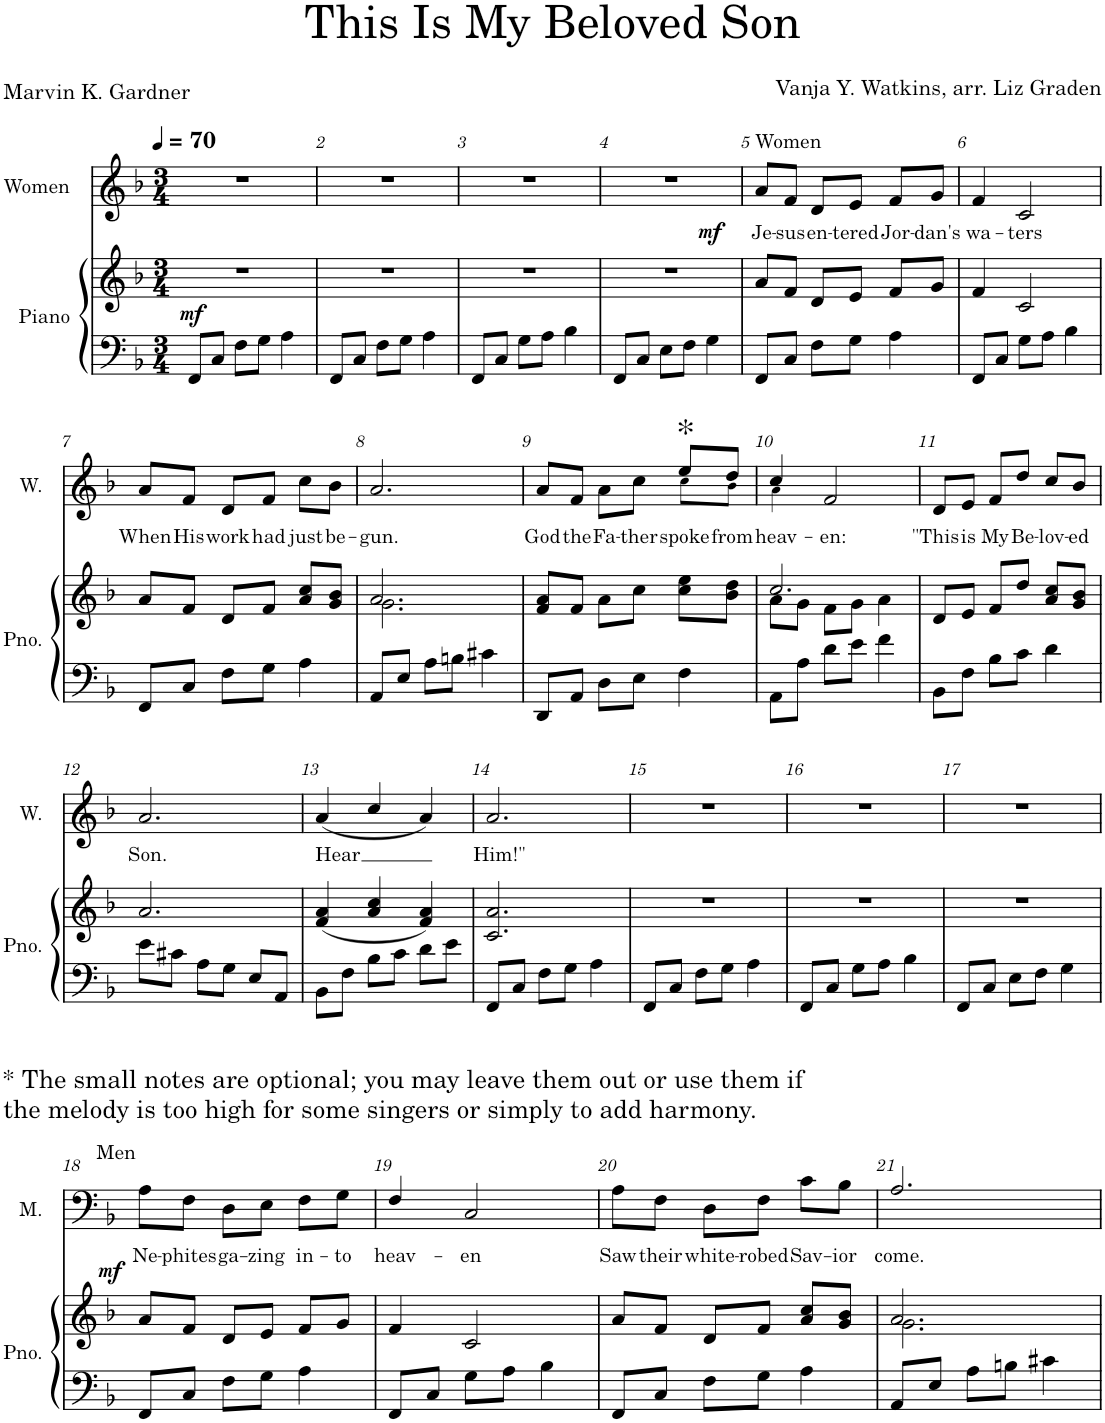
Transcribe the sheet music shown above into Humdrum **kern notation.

**kern	**kern	**dynam	**kern	**text	**dynam	**kern	**text	**dynam
*part3	*part3	*part3	*part2	*part2	*part2	*part1	*part1	*part1
*staff4	*staff3	*staff3/4	*staff2	*staff2	*staff2	*staff1	*staff1	*staff1
*I"Piano	*	*	*I"Men	*	*	*I"Women	*	*
*I'Pno.	*	*	*I'M.	*	*	*I'W.	*	*
*	*	*	*stria5	*	*	*	*	*
*clefF4	*clefG2	*	*clefF4	*	*	*clefG2	*	*
*k[b-]	*k[b-]	*	*k[b-]	*	*	*k[b-]	*	*
*M3/4	*M3/4	*	*M3/4	*	*	*M3/4	*	*
*MM70	*MM70	*	*MM70	*	*	*MM70	*	*
=1	=1	=1	=1	=1	=1	=1	=1	=1
!	!	!LO:DY:b	!	!	!	!	!	!
8FF/L	2.r	mf	2.r	.	.	2.r	.	.
8C/J	.	.	.	.	.	.	.	.
8F\L	.	.	.	.	.	.	.	.
8G\J	.	.	.	.	.	.	.	.
4A\	.	.	.	.	.	.	.	.
=2	=2	=2	=2	=2	=2	=2	=2	=2
8FF/L	2.r	.	2.r	.	.	2.r	.	.
8C/J	.	.	.	.	.	.	.	.
8F\L	.	.	.	.	.	.	.	.
8G\J	.	.	.	.	.	.	.	.
4A\	.	.	.	.	.	.	.	.
=3	=3	=3	=3	=3	=3	=3	=3	=3
8FF/L	2.r	.	2.r	.	.	2.r	.	.
8C/J	.	.	.	.	.	.	.	.
8G\L	.	.	.	.	.	.	.	.
8A\J	.	.	.	.	.	.	.	.
4B-\	.	.	.	.	.	.	.	.
=4	=4	=4	=4	=4	=4	=4	=4	=4
!	!	!	!	!	!	!	!	!LO:DY:b
8FF/L	2.r	.	2.r	.	.	2.r	.	mf
8C/J	.	.	.	.	.	.	.	.
8E\L	.	.	.	.	.	.	.	.
8F\J	.	.	.	.	.	.	.	.
4G\	.	.	.	.	.	.	.	.
=5	=5	=5	=5	=5	=5	=5	=5	=5
!	!	!	!	!	!	!LO:TX:a:t=Women	!	!
!	!	!	!	!	!	!	!LO:LY:b	!
8FF/L	8a/L	.	2.r	.	.	8a/L	Je-	.
!	!	!	!	!	!	!	!LO:LY:b	!
8C/J	8f/J	.	.	.	.	8f/J	-sus	.
!	!	!	!	!	!	!	!LO:LY:b	!
8F\L	8d/L	.	.	.	.	8d/L	en-	.
!	!	!	!	!	!	!	!LO:LY:b	!
8G\J	8e/J	.	.	.	.	8e/J	-tered	.
!	!	!	!	!	!	!	!LO:LY:b	!
4A\	8f/L	.	.	.	.	8f/L	Jor-	.
!	!	!	!	!	!	!	!LO:LY:b	!
.	8g/J	.	.	.	.	8g/J	-dan's	.
=6	=6	=6	=6	=6	=6	=6	=6	=6
!	!	!	!	!	!	!	!LO:LY:b	!
8FF/L	4f/	.	2.r	.	.	4f/	wa-	.
8C/J	.	.	.	.	.	.	.	.
!	!	!	!	!	!	!	!LO:LY:b	!
8G\L	2c/	.	.	.	.	2c/	-ters	.
8A\J	.	.	.	.	.	.	.	.
4B-\	.	.	.	.	.	.	.	.
!!LO:LB:g=z
=7	=7	=7	=7	=7	=7	=7	=7	=7
!	!	!	!	!	!	!	!LO:LY:b	!
8FF/L	8a/L	.	2.r	.	.	8a/L	When	.
!	!	!	!	!	!	!	!LO:LY:b	!
8C/J	8f/J	.	.	.	.	8f/J	His	.
!	!	!	!	!	!	!	!LO:LY:b	!
8F\L	8d/L	.	.	.	.	8d/L	work	.
!	!	!	!	!	!	!	!LO:LY:b	!
8G\J	8f/J	.	.	.	.	8f/J	had	.
!	!	!	!	!	!	!	!LO:LY:b	!
4A\	8a/ 8cc/L	.	.	.	.	8cc\L	just	.
!	!	!	!	!	!	!	!LO:LY:b	!
.	8g/ 8b-/J	.	.	.	.	8b-\J	be-	.
=8	=8	=8	=8	=8	=8	=8	=8	=8
*	*^	*	*	*	*	*	*	*
!	!	!	!	!	!	!	!	!LO:LY:b	!
8AA/L	2.a/	2.g\	.	2.r	.	.	2.a/	-gun.	.
8E/J	.	.	.	.	.	.	.	.	.
8A\L	.	.	.	.	.	.	.	.	.
8Bn\J	.	.	.	.	.	.	.	.	.
4c#X\	.	.	.	.	.	.	.	.	.
*	*v	*v	*	*	*	*	*	*	*
=9	=9	=9	=9	=9	=9	=9	=9	=9
!	!	!	!	!	!	!	!LO:LY:b	!
*	*	*	*	*	*	*^	*	*
8DD/L	8f/ 8a/L	.	2.r	.	.	8a/L	2ryy	God	.
!	!	!	!	!	!	!	!	!LO:LY:b	!
8AA/J	8f/J	.	.	.	.	8f/J	.	the	.
!	!	!	!	!	!	!	!	!LO:LY:b	!
8D\L	8a\L	.	.	.	.	8a\L	.	Fa-	.
!	!	!	!	!	!	!	!	!LO:LY:b	!
8E\J	8cc\J	.	.	.	.	8cc\J	.	-ther	.
!	!	!	!	!	!	!LO:TX:a:t=*	!	!	!
!	!	!	!	!	!	!	!	!LO:LY:b	!
4F\	8cc\ 8ee\L	.	.	.	.	8ee/L	8cc!\L	spoke	.
!	!	!	!	!	!	!	!	!LO:LY:b	!
.	8b-\ 8dd\J	.	.	.	.	8dd/J	8b-!\J	from	.
=10	=10	=10	=10	=10	=10	=10	=10	=10	=10
*	*^	*	*	*	*	*	*	*	*
!	!	!	!	!	!	!	!	!	!LO:LY:b	!
8AA\L	2.cc/	8a\L	.	2.r	.	.	4cc/	4a!\	heav-	.
8A\J	.	8g\J	.	.	.	.	.	.	.	.
!	!	!	!	!	!	!	!	!	!LO:LY:b	!
8d\L	.	8f\L	.	.	.	.	2f/	2ryy	-en:	.
8e\J	.	8g\J	.	.	.	.	.	.	.	.
4f\	.	4a\	.	.	.	.	.	.	.	.
*	*	*	*	*	*	*	*v	*v	*	*
=11	=11	=11	=11	=11	=11	=11	=11	=11	=11
!	!	!	!	!	!	!	!	!LO:LY:b	!
*	*v	*v	*	*	*	*	*	*	*
8BB-\L	8d/L	.	2.r	.	.	8d/L	"This	.
!	!	!	!	!	!	!	!LO:LY:b	!
8F\J	8e/J	.	.	.	.	8e/J	is	.
!	!	!	!	!	!	!	!LO:LY:b	!
8B-\L	8f/L	.	.	.	.	8f/L	My	.
!	!	!	!	!	!	!	!LO:LY:b	!
8c\J	8dd/J	.	.	.	.	8dd/J	Be-	.
!	!	!	!	!	!	!	!LO:LY:b	!
4d\	8a/ 8cc/L	.	.	.	.	8cc/L	-lov-	.
!	!	!	!	!	!	!	!LO:LY:b	!
.	8g/ 8b-/J	.	.	.	.	8b-/J	-ed	.
!!LO:LB:g=z
=12	=12	=12	=12	=12	=12	=12	=12	=12
!	!	!	!	!	!	!	!LO:LY:b	!
8e\L	2.a/	.	2.r	.	.	2.a/	Son.	.
8c#X\J	.	.	.	.	.	.	.	.
8A\L	.	.	.	.	.	.	.	.
8G\J	.	.	.	.	.	.	.	.
8E/L	.	.	.	.	.	.	.	.
8AA/J	.	.	.	.	.	.	.	.
=13	=13	=13	=13	=13	=13	=13	=13	=13
!	!	!	!	!	!	!	!LO:LY:b	!
8BB-\L	(4f/ 4a/	.	2.r	.	.	(4a/	Hear	.
8F\J	.	.	.	.	.	.	.	.
8B-\L	4a/ 4cc/	.	.	.	.	4cc/	.	.
8c\J	.	.	.	.	.	.	.	.
8d\L	4f/ 4a/)	.	.	.	.	4a/)	.	.
8e\J	.	.	.	.	.	.	.	.
=14	=14	=14	=14	=14	=14	=14	=14	=14
!	!	!	!	!	!	!	!LO:LY:b	!
8FF/L	2.c/ 2.a/	.	2.r	.	.	2.a/	Him!"	.
8C/J	.	.	.	.	.	.	.	.
8F\L	.	.	.	.	.	.	.	.
8G\J	.	.	.	.	.	.	.	.
4A\	.	.	.	.	.	.	.	.
=15	=15	=15	=15	=15	=15	=15	=15	=15
8FF/L	2.r	.	2.r	.	.	2.r	.	.
8C/J	.	.	.	.	.	.	.	.
8F\L	.	.	.	.	.	.	.	.
8G\J	.	.	.	.	.	.	.	.
4A\	.	.	.	.	.	.	.	.
=16	=16	=16	=16	=16	=16	=16	=16	=16
8FF/L	2.r	.	2.r	.	.	2.r	.	.
8C/J	.	.	.	.	.	.	.	.
8G\L	.	.	.	.	.	.	.	.
8A\J	.	.	.	.	.	.	.	.
4B-\	.	.	.	.	.	.	.	.
=17	=17	=17	=17	=17	=17	=17	=17	=17
8FF/L	2.r	.	2.r	.	.	2.r	.	.
8C/J	.	.	.	.	.	.	.	.
8E\L	.	.	.	.	.	.	.	.
8F\J	.	.	.	.	.	.	.	.
4G\	.	.	.	.	.	.	.	.
!!LO:LB:g=z
=18	=18	=18	=18	=18	=18	=18	=18	=18
!	!	!	!	!	!	!LO:TX:a:t=* The small notes are optional; you may leave them out or use them if	!	!
!	!	!	!	!	!	!LO:TX:a:t=the melody is too high for some singers or simply to add harmony.	!	!
!	!	!	!	!	!	!LO:TX:a:t=Men	!	!
!	!	!	!	!LO:LY:b	!LO:DY:b	!	!	!
8FF/L	8a/L	.	8A\L	Ne-	mf	2.r	.	.
!	!	!	!	!LO:LY:b	!	!	!	!
8C/J	8f/J	.	8F\J	-phites	.	.	.	.
!	!	!	!	!LO:LY:b	!	!	!	!
8F\L	8d/L	.	8D\L	ga-	.	.	.	.
!	!	!	!	!LO:LY:b	!	!	!	!
8G\J	8e/J	.	8E\J	-zing	.	.	.	.
!	!	!	!	!LO:LY:b	!	!	!	!
4A\	8f/L	.	8F\L	in-	.	.	.	.
!	!	!	!	!LO:LY:b	!	!	!	!
.	8g/J	.	8G\J	-to	.	.	.	.
=19	=19	=19	=19	=19	=19	=19	=19	=19
!	!	!	!	!LO:LY:b	!	!	!	!
8FF/L	4f/	.	4F/	heav-	.	2.r	.	.
8C/J	.	.	.	.	.	.	.	.
!	!	!	!	!LO:LY:b	!	!	!	!
8G\L	2c/	.	2C/	-en	.	.	.	.
8A\J	.	.	.	.	.	.	.	.
4B-\	.	.	.	.	.	.	.	.
=20	=20	=20	=20	=20	=20	=20	=20	=20
!	!	!	!	!LO:LY:b	!	!	!	!
8FF/L	8a/L	.	8A\L	Saw	.	2.r	.	.
!	!	!	!	!LO:LY:b	!	!	!	!
8C/J	8f/J	.	8F\J	their	.	.	.	.
!	!	!	!	!LO:LY:b	!	!	!	!
8F\L	8d/L	.	8D\L	white-	.	.	.	.
!	!	!	!	!LO:LY:b	!	!	!	!
8G\J	8f/J	.	8F\J	-robed	.	.	.	.
!	!	!	!	!LO:LY:b	!	!	!	!
4A\	8a/ 8cc/L	.	8c\L	Sav-	.	.	.	.
!	!	!	!	!LO:LY:b	!	!	!	!
.	8g/ 8b-/J	.	8B-\J	-ior	.	.	.	.
=21	=21	=21	=21	=21	=21	=21	=21	=21
*	*^	*	*	*	*	*	*	*
!	!	!	!	!	!LO:LY:b	!	!	!	!
8AA/L	2.a/	2.g\	.	2.A/	come.	.	2.r	.	.
8E/J	.	.	.	.	.	.	.	.	.
8A\L	.	.	.	.	.	.	.	.	.
8Bn\J	.	.	.	.	.	.	.	.	.
4c#X\	.	.	.	.	.	.	.	.	.
*	*v	*v	*	*	*	*	*	*	*
=	=	=	=	=	=	=	=	=
*-	*-	*-	*-	*-	*-	*-	*-	*-
